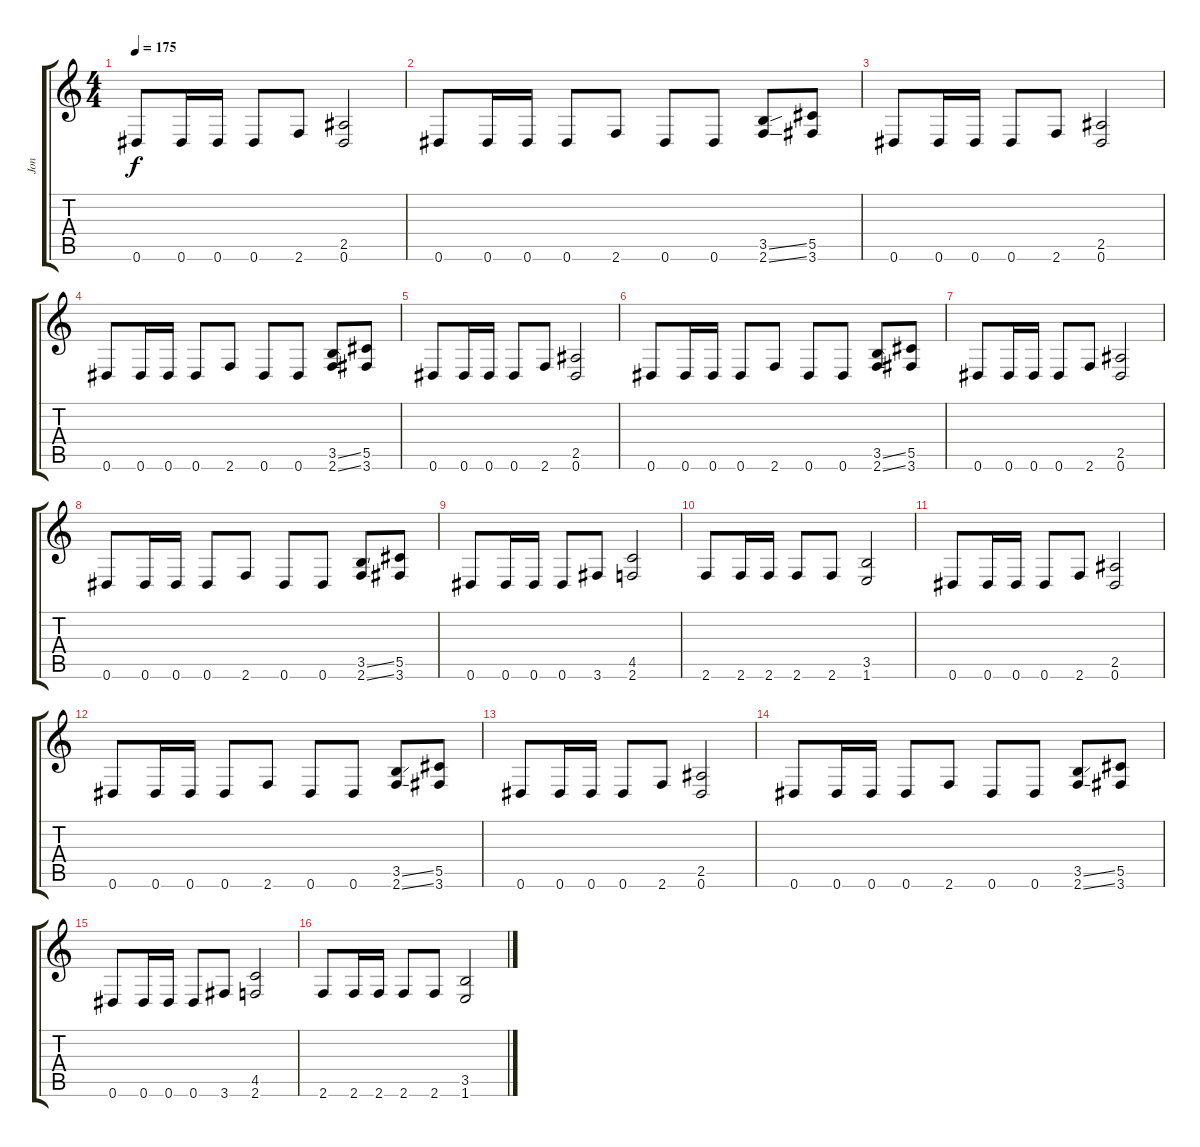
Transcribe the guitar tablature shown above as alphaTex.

\track ("Jon" "Jon") {instrument distortionguitar}
\staff {score tabs}
\tuning (Eb4 Bb3 Gb3 Db3 Ab2 Eb2) {hide}
\ts (4 4)
\tempo 175
\clef g2
\ks c
0.6.8{dy f} 0.6.16 0.6.16 0.6.8 2.6.8 (2.5 0.6).2 |
0.6.8 0.6.16 0.6.16 0.6.8 2.6.8 0.6.8 0.6.8 (3.5{ss} 2.6{ss}).8 (5.5 3.6).8 |
0.6.8 0.6.16 0.6.16 0.6.8 2.6.8 (2.5 0.6).2 |
0.6.8 0.6.16 0.6.16 0.6.8 2.6.8 0.6.8 0.6.8 (3.5{ss} 2.6{ss}).8 (5.5 3.6).8 |
0.6.8 0.6.16 0.6.16 0.6.8 2.6.8 (2.5 0.6).2 |
0.6.8 0.6.16 0.6.16 0.6.8 2.6.8 0.6.8 0.6.8 (3.5{ss} 2.6{ss}).8 (5.5 3.6).8 |
0.6.8 0.6.16 0.6.16 0.6.8 2.6.8 (2.5 0.6).2 |
0.6.8 0.6.16 0.6.16 0.6.8 2.6.8 0.6.8 0.6.8 (3.5{ss} 2.6{ss}).8 (5.5 3.6).8 |
0.6.8 0.6.16 0.6.16 0.6.8 3.6.8 (4.5 2.6).2 |
2.6.8 2.6.16 2.6.16 2.6.8 2.6.8 (3.5 1.6).2 |
0.6.8 0.6.16 0.6.16 0.6.8 2.6.8 (2.5 0.6).2 |
0.6.8 0.6.16 0.6.16 0.6.8 2.6.8 0.6.8 0.6.8 (3.5{ss} 2.6{ss}).8 (5.5 3.6).8 |
0.6.8 0.6.16 0.6.16 0.6.8 2.6.8 (2.5 0.6).2 |
0.6.8 0.6.16 0.6.16 0.6.8 2.6.8 0.6.8 0.6.8 (3.5{ss} 2.6{ss}).8 (5.5 3.6).8 |
0.6.8 0.6.16 0.6.16 0.6.8 3.6.8 (4.5 2.6).2 |
2.6.8 2.6.16 2.6.16 2.6.8 2.6.8 (3.5 1.6).2
